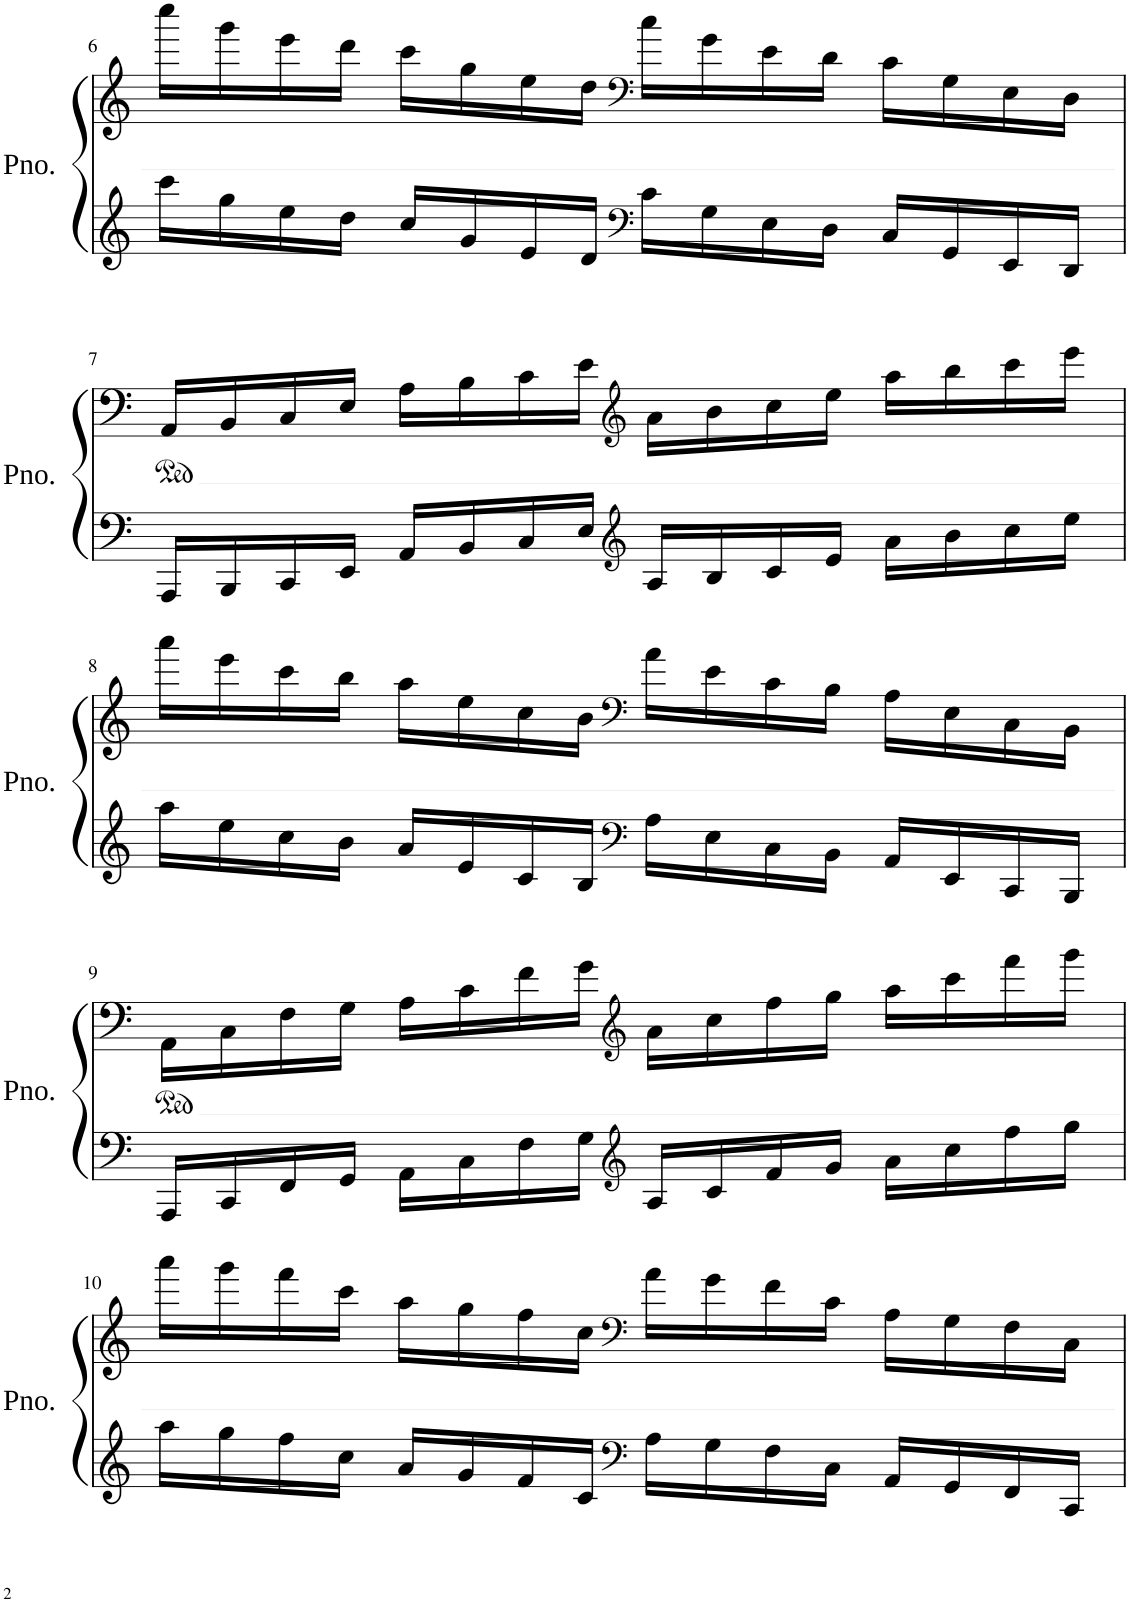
**kern	**kern
*part1	*part1
*staff2	*staff1
*I"Piano	*
*I'Pno.	*
!!LO:PB:g=z
*clefG2	*clefG2
*k[]	*k[]
*M4/4	*M4/4
=6	=6
16ccc\LL	16cccc\LL
16gg\	16ggg\
16ee\	16eee\
16dd\JJ	16ddd\JJ
16cc/LL	16ccc\LL
16g/	16gg\
16e/	16ee\
16d/JJ	16dd\JJ
*clefF4	*clefF4
16c\LL	16cc\LL
16G\	16g\
16E\	16e\
16D\JJ	16d\JJ
16C/LL	16c\LL
16GG/	16G\
16EE/	16E\
16DD/JJ	16D\JJ
!!LO:LB:g=z
=7	=7
16AAA/LL	16AA/LL
16BBB/	16BB/
16CC/	16C/
16EE/JJ	16E/JJ
16AA/LL	16A\LL
16BB/	16B\
16C/	16c\
16E/JJ	16e\JJ
*clefG2	*clefG2
16A/LL	16a\LL
16B/	16b\
16c/	16cc\
16e/JJ	16ee\JJ
16a\LL	16aa\LL
16b\	16bb\
16cc\	16ccc\
16ee\JJ	16eee\JJ
!!LO:LB:g=z
=8	=8
16aa\LL	16aaa\LL
16ee\	16eee\
16cc\	16ccc\
16b\JJ	16bb\JJ
16a/LL	16aa\LL
16e/	16ee\
16c/	16cc\
16B/JJ	16b\JJ
*clefF4	*clefF4
16A\LL	16a\LL
16E\	16e\
16C\	16c\
16BB\JJ	16B\JJ
16AA/LL	16A\LL
16EE/	16E\
16CC/	16C\
16BBB/JJ	16BB\JJ
!!LO:LB:g=z
=9	=9
16AAA/LL	16AA\LL
16CC/	16C\
16FF/	16F\
16GG/JJ	16G\JJ
16AA\LL	16A\LL
16C\	16c\
16F\	16f\
16G\JJ	16g\JJ
*clefG2	*clefG2
16A/LL	16a\LL
16c/	16cc\
16f/	16ff\
16g/JJ	16gg\JJ
16a\LL	16aa\LL
16cc\	16ccc\
16ff\	16fff\
16gg\JJ	16ggg\JJ
!!LO:LB:g=z
=10	=10
16aa\LL	16aaa\LL
16gg\	16ggg\
16ff\	16fff\
16cc\JJ	16ccc\JJ
16a/LL	16aa\LL
16g/	16gg\
16f/	16ff\
16c/JJ	16cc\JJ
*clefF4	*clefF4
16A\LL	16a\LL
16G\	16g\
16F\	16f\
16C\JJ	16c\JJ
16AA/LL	16A\LL
16GG/	16G\
16FF/	16F\
16CC/JJ	16C\JJ
=	=
*-	*-
